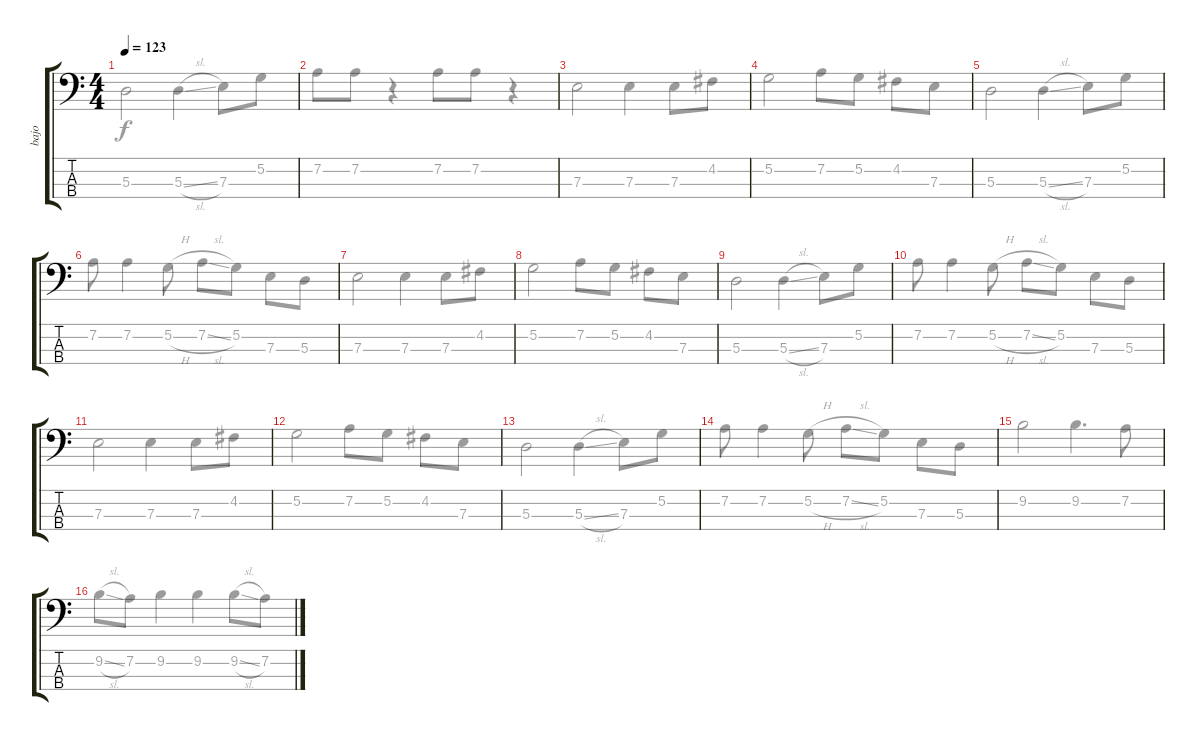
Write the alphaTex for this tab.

\track ("bajo" "bajo") {instrument electricbassfinger}
\staff {score tabs}
\tuning (G2 D2 A1 E1) {hide}
\voice
\ts (4 4)
\tempo 123
\clef f4
\ks c
|
|
|
|
|
|
|
|
|
|
|
|
|
|
|
\voice
\clef f4
\ks c
5.3.2{dy f} 5.3{sl}.4 7.3.8 5.2.8 |
7.2.8 7.2.8 r.4 7.2.8 7.2.8 r.4 |
7.3.2 7.3.4 7.3.8 4.2.8 |
5.2.2 7.2.8 5.2.8 4.2.8 7.3.8 |
5.3.2 5.3{sl}.4 7.3.8 5.2.8 |
7.2.8 7.2.4 5.2{h}.8 7.2{sl}.8 5.2.8 7.3.8 5.3.8 |
7.3.2 7.3.4 7.3.8 4.2.8 |
5.2.2 7.2.8 5.2.8 4.2.8 7.3.8 |
5.3.2 5.3{sl}.4 7.3.8 5.2.8 |
7.2.8 7.2.4 5.2{h}.8 7.2{sl}.8 5.2.8 7.3.8 5.3.8 |
7.3.2 7.3.4 7.3.8 4.2.8 |
5.2.2 7.2.8 5.2.8 4.2.8 7.3.8 |
5.3.2 5.3{sl}.4 7.3.8 5.2.8 |
7.2.8 7.2.4 5.2{h}.8 7.2{sl}.8 5.2.8 7.3.8 5.3.8 |
9.2.2 9.2.4{d} 7.2.8 |
9.2{sl}.8 7.2.8 9.2.4 9.2.4 9.2{sl}.8 7.2.8
